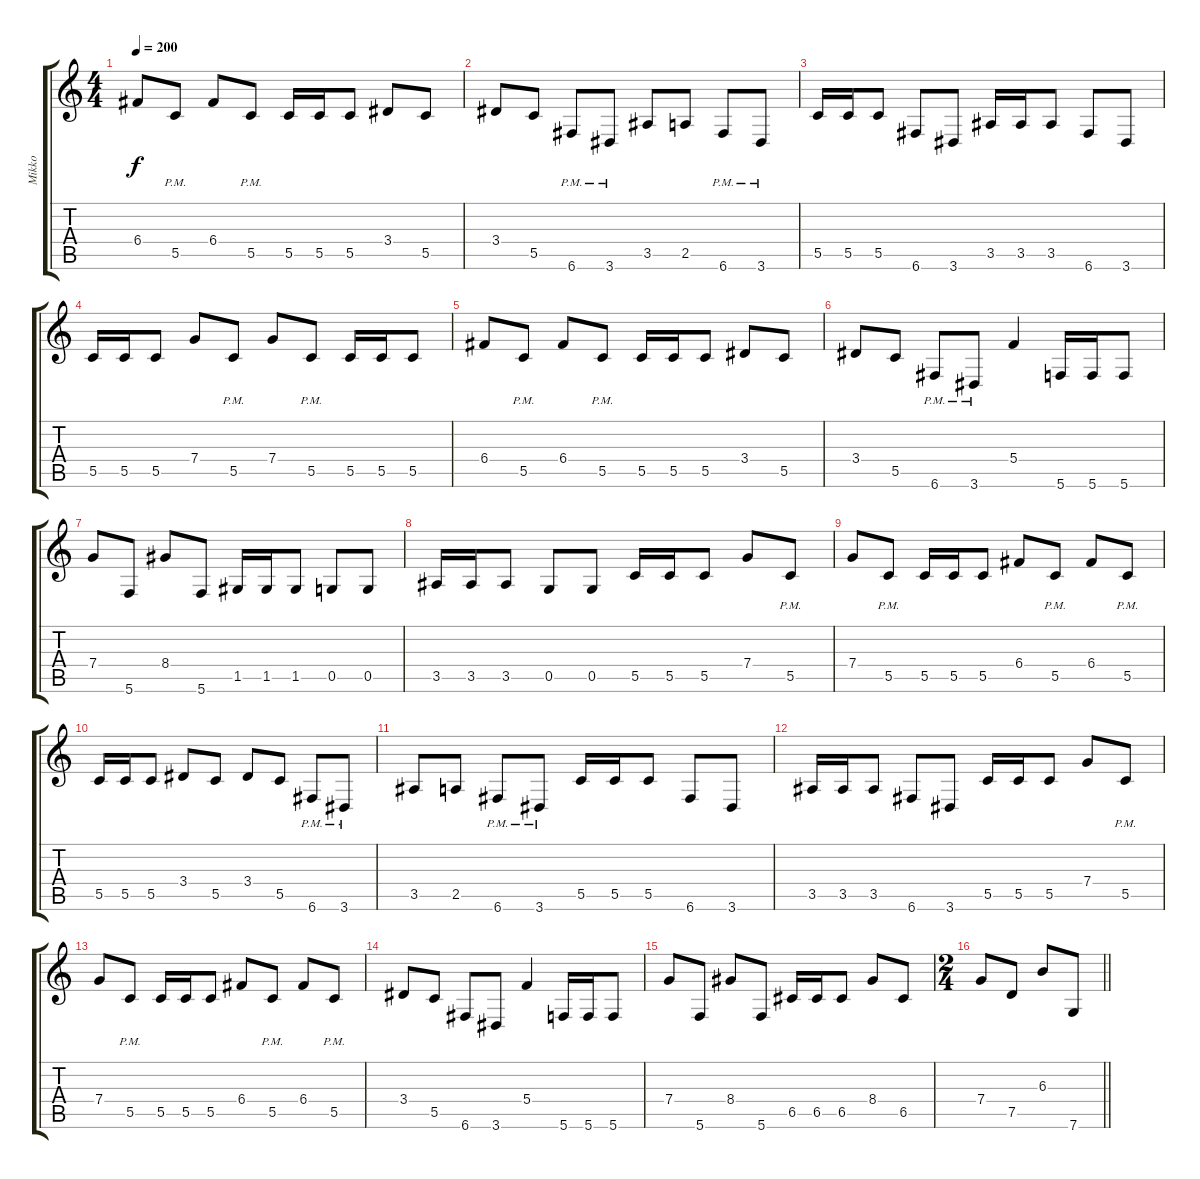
\track ("Mikko" "Mikko") {instrument distortionguitar}
\staff {score tabs}
\tuning (D4 A3 F3 C3 G2 C2) {hide}
\ts (4 4)
\tempo 200
\clef g2
\ks c
6.4.8{dy f} 5.5{pm}.8 6.4.8 5.5{pm}.8 5.5.16 5.5.16 5.5.8 3.4.8 5.5.8 |
3.4.8 5.5.8 6.6{pm}.8 3.6{pm}.8 3.5.8 2.5.8 6.6{pm}.8 3.6{pm}.8 |
5.5.16 5.5.16 5.5.8 6.6.8 3.6.8 3.5.16 3.5.16 3.5.8 6.6.8 3.6.8 |
5.5.16 5.5.16 5.5.8 7.4.8 5.5{pm}.8 7.4.8 5.5{pm}.8 5.5.16 5.5.16 5.5.8 |
6.4.8 5.5{pm}.8 6.4.8 5.5{pm}.8 5.5.16 5.5.16 5.5.8 3.4.8 5.5.8 |
3.4.8 5.5.8 6.6{pm}.8 3.6{pm}.8 5.4.4 5.6.16 5.6.16 5.6.8 |
7.4.8 5.6.8 8.4.8 5.6.8 1.5.16 1.5.16 1.5.8 0.5.8 0.5.8 |
3.5.16 3.5.16 3.5.8 0.5.8 0.5.8 5.5.16 5.5.16 5.5.8 7.4.8 5.5{pm}.8 |
7.4.8 5.5{pm}.8 5.5.16 5.5.16 5.5.8 6.4.8 5.5{pm}.8 6.4.8 5.5{pm}.8 |
5.5.16 5.5.16 5.5.8 3.4.8 5.5.8 3.4.8 5.5.8 6.6{pm}.8 3.6{pm}.8 |
3.5.8 2.5.8 6.6{pm}.8 3.6{pm}.8 5.5.16 5.5.16 5.5.8 6.6.8 3.6.8 |
3.5.16 3.5.16 3.5.8 6.6.8 3.6.8 5.5.16 5.5.16 5.5.8 7.4.8 5.5{pm}.8 |
7.4.8 5.5{pm}.8 5.5.16 5.5.16 5.5.8 6.4.8 5.5{pm}.8 6.4.8 5.5{pm}.8 |
3.4.8 5.5.8 6.6.8 3.6.8 5.4.4 5.6.16 5.6.16 5.6.8 |
7.4.8 5.6.8 8.4.8 5.6.8 6.5.16 6.5.16 6.5.8 8.4.8 6.5.8 |
\ts (2 4)
\barLineRight lightlight
7.4.8 7.5.8 6.3.8 7.6.8
